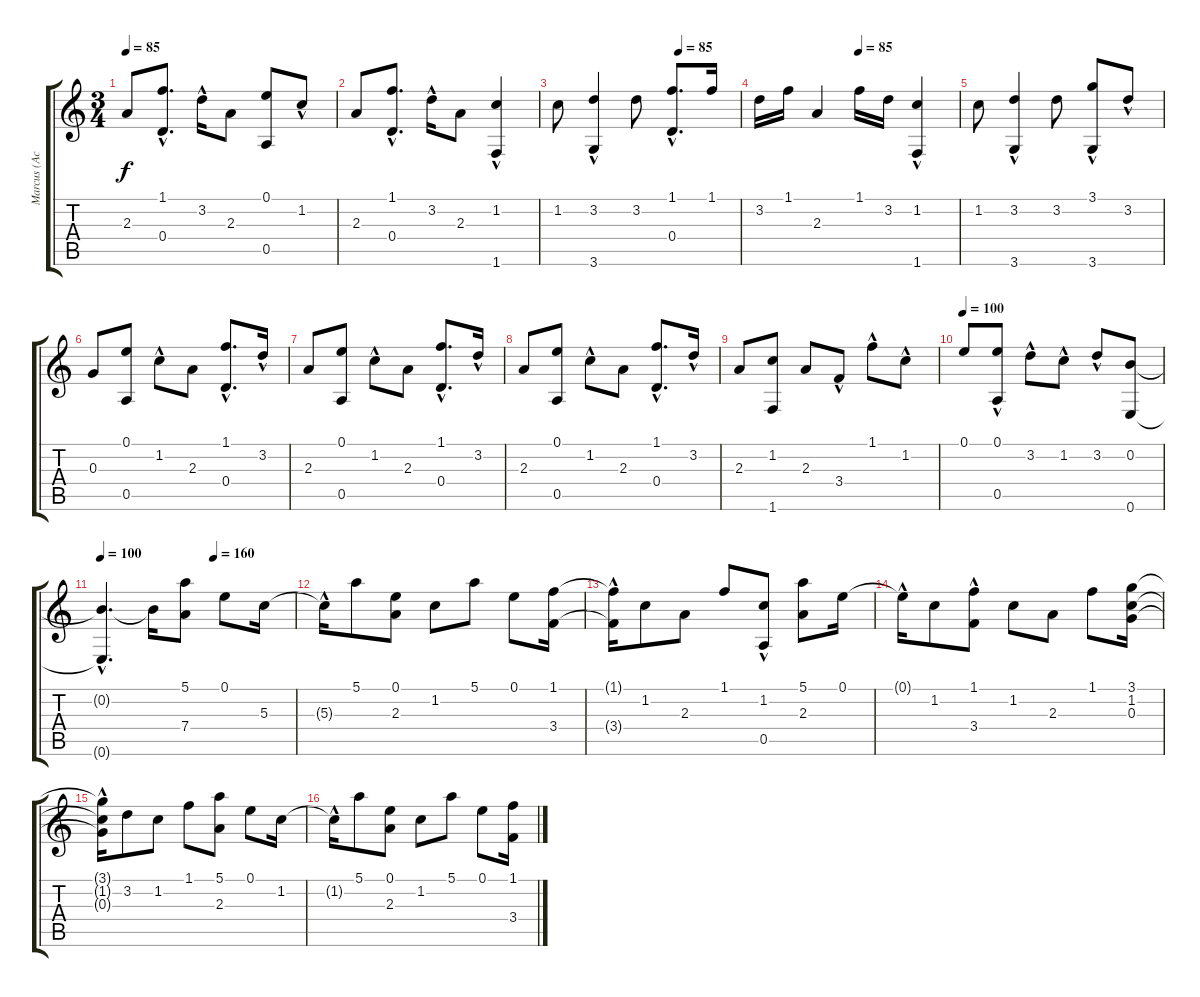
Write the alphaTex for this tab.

\track ("Marcus (Acous. Gtr)" "Marcus (Ac") {instrument acousticguitarsteel}
\staff {score tabs}
\tuning (E4 B3 G3 D3 A2 E2) {hide}
\ts (3 4)
\tempo 85
\clef g2
\ks c
2.3.8{dy f} (1.1{hac} 0.4).8{d} 3.2{hac}.16 2.3.8 (0.1 0.5).8 1.2{hac}.8 |
2.3.8 (1.1{hac} 0.4).8{d} 3.2{hac}.16 2.3.8 (1.2 1.6{hac}).4 |
\tempo (85 0.6666666666666666)
1.2.8 (3.2 3.6{hac}).4 3.2.8 (1.1{hac} 0.4).8{d} 1.1.16 |
\tempo (85 0.5)
3.2.16 1.1.16 2.3.4 1.1.16 3.2.16 (1.2 1.6{hac}).4 |
1.2.8 (3.2 3.6{hac}).4 3.2.8 (3.1 3.6{hac}).8 3.2{hac}.8 |
0.3.8 (0.1 0.5).8 1.2{hac}.8 2.3.8 (1.1{hac} 0.4).8{d} 3.2{hac}.16 |
2.3.8 (0.1 0.5).8 1.2{hac}.8 2.3.8 (1.1{hac} 0.4).8{d} 3.2{hac}.16 |
2.3.8 (0.1 0.5).8 1.2{hac}.8 2.3.8 (1.1{hac} 0.4).8{d} 3.2{hac}.16 |
2.3.8 (1.2 1.6).8 2.3.8 3.4{hac}.8 1.1{hac}.8 1.2{hac}.8 |
\tempo 100
0.1.8 (0.1{hac} 0.5{hac}).8 3.2{hac}.8 1.2{hac}.8 3.2{hac}.8 (0.2 0.6).8 |
\tempo 100
\tempo (160 0.5833333333333334)
(0.2{hac t} 0.6{t}).4{d} 0.2{t}.16 (5.1 7.4).8{volume 12} 0.1.8 5.3.16 |
5.3{hac t}.16 5.1.8 (0.1 2.3).8 1.2.8 5.1.8 0.1.8 (1.1 3.4).16 |
(1.1{hac t} 3.4{hac t}).16 1.2.8 2.3.8 1.1.8 (1.2 0.5{hac}).8 (5.1 2.3).8 0.1.16 |
0.1{hac t}.16 1.2.8 (1.1 3.4{hac}).8 1.2.8 2.3.8 1.1.8 (3.1 1.2 0.3).16 |
(3.1{hac t} 1.2{hac t} 0.3{hac t}).16 3.2.8 1.2.8 1.1.8 (5.1 2.3).8 0.1.8 1.2.16 |
1.2{hac t}.16 5.1.8 (0.1 2.3).8 1.2.8 5.1.8 0.1.8 (1.1 3.4).16
